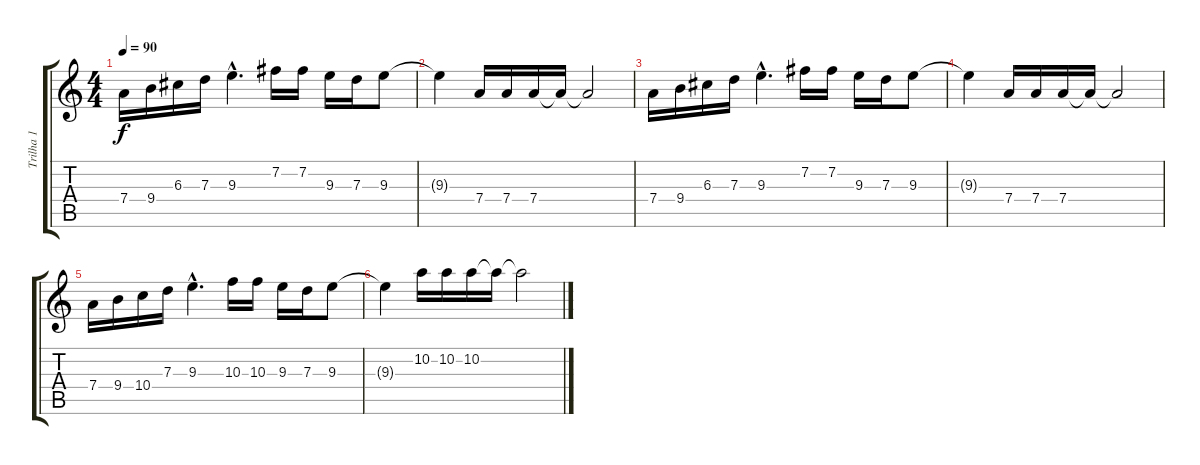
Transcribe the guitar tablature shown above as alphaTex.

\track ("Trilha 1" "Trilha 1") {instrument acousticguitarnylon}
\staff {score tabs}
\tuning (E4 B3 G3 D3 A2 E2) {hide}
\ts (4 4)
\tempo 90
\clef g2
\ks c
7.4.16{dy f} 9.4.16 6.3.16 7.3.16 9.3{hac}.4{d} 7.2.16 7.2.16 9.3.16 7.3.16 9.3.8 |
9.3{t}.4 7.4.16 7.4.16 7.4.16 7.4{t}.16 7.4{t}.2 |
7.4.16 9.4.16 6.3.16 7.3.16 9.3{hac}.4{d} 7.2.16 7.2.16 9.3.16 7.3.16 9.3.8 |
9.3{t}.4 7.4.16 7.4.16 7.4.16 7.4{t}.16 7.4{t}.2 |
7.4.16 9.4.16 10.4.16 7.3.16 9.3{hac}.4{d} 10.3.16 10.3.16 9.3.16 7.3.16 9.3.8 |
9.3{t}.4 10.2.16 10.2.16 10.2.16 10.2{t}.16 10.2{t}.2
